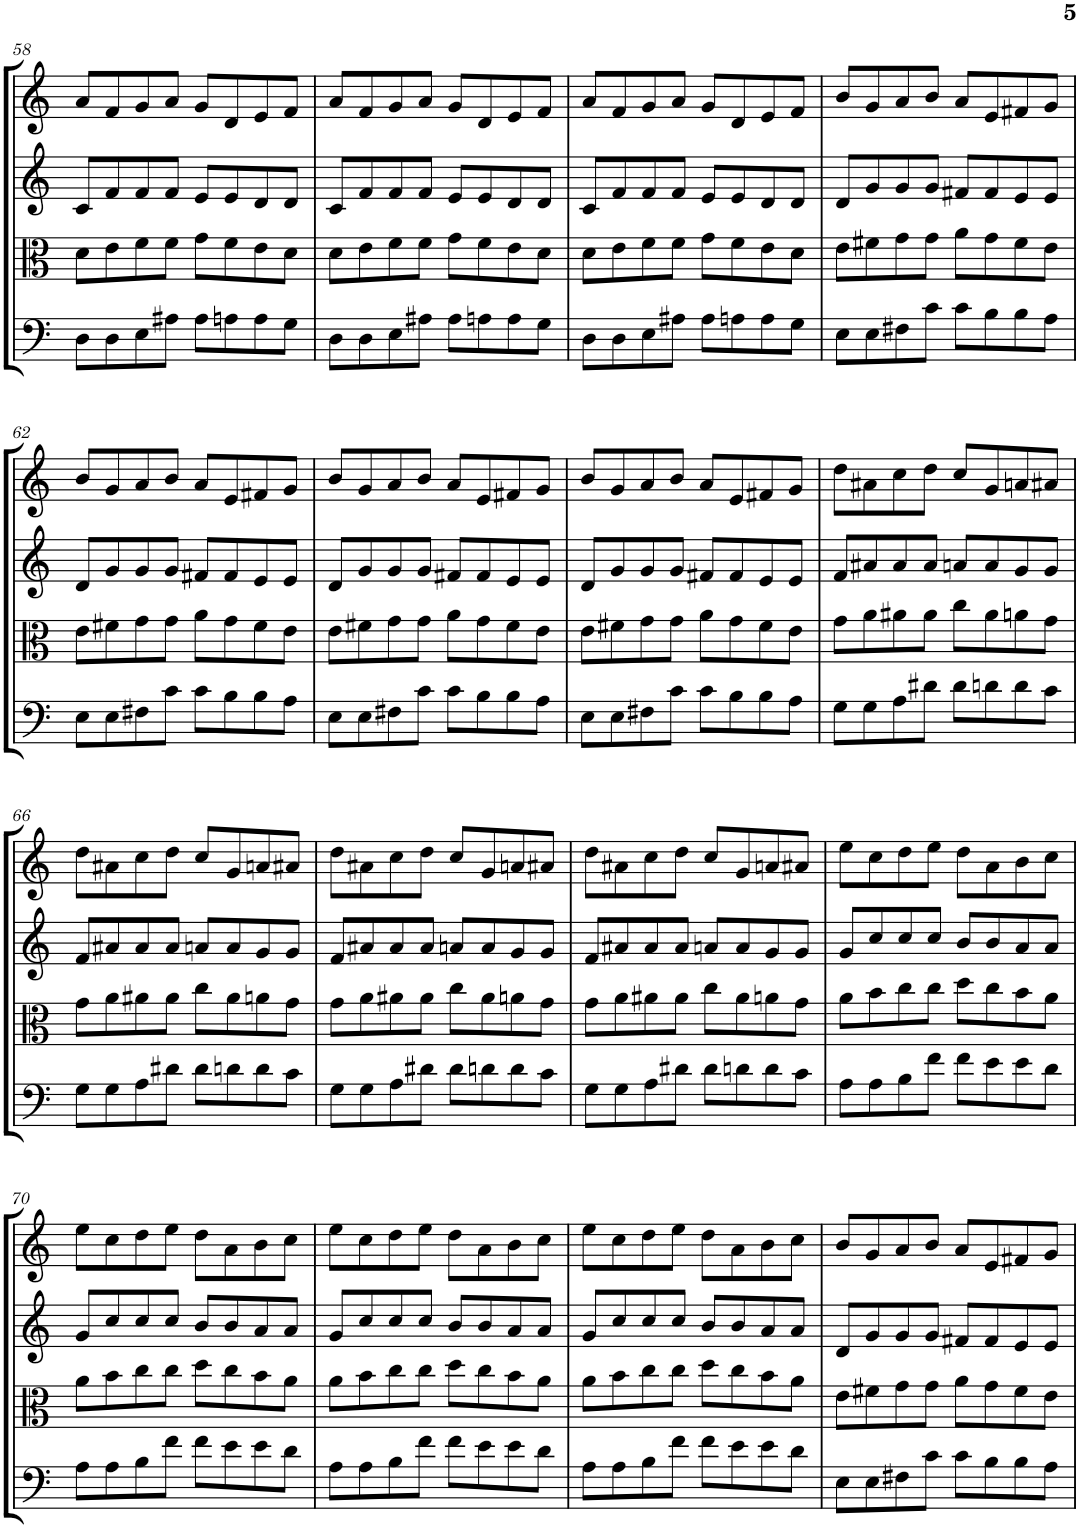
**kern	**kern	**kern	**kern
*part4	*part3	*part2	*part1
*staff4	*staff3	*staff2	*staff1
*I"Violoncello	*I"Viola	*I"Violin II	*I"Violin I
*I'Vc	*I'Vla	*I'Vln	*I'Vln
!!LO:PB:g=z
*clefF4	*clefC3	*clefG2	*clefG2
*k[]	*k[]	*k[]	*k[]
*M4/4	*M4/4	*M4/4	*M4/4
=58	=58	=58	=58
8D\L	8d\L	8c/L	8a/L
8D\	8e\	8f/	8f/
8E\	8f\	8f/	8g/
8A#X\J	8f\J	8f/J	8a/J
8A#\L	8g\L	8e/L	8g/L
8An\	8f\	8e/	8d/
8A\	8e\	8d/	8e/
8G\J	8d\J	8d/J	8f/J
=59	=59	=59	=59
8D\L	8d\L	8c/L	8a/L
8D\	8e\	8f/	8f/
8E\	8f\	8f/	8g/
8A#X\J	8f\J	8f/J	8a/J
8A#\L	8g\L	8e/L	8g/L
8An\	8f\	8e/	8d/
8A\	8e\	8d/	8e/
8G\J	8d\J	8d/J	8f/J
=60	=60	=60	=60
8D\L	8d\L	8c/L	8a/L
8D\	8e\	8f/	8f/
8E\	8f\	8f/	8g/
8A#X\J	8f\J	8f/J	8a/J
8A#\L	8g\L	8e/L	8g/L
8An\	8f\	8e/	8d/
8A\	8e\	8d/	8e/
8G\J	8d\J	8d/J	8f/J
=61	=61	=61	=61
8E\L	8e\L	8d/L	8b/L
8E\	8f#X\	8g/	8g/
8F#X\	8g\	8g/	8a/
8c\J	8g\J	8g/J	8b/J
8c\L	8a\L	8f#X/L	8a/L
8B\	8g\	8f#/	8e/
8B\	8f#\	8e/	8f#X/
8A\J	8e\J	8e/J	8g/J
!!LO:LB:g=z
=62	=62	=62	=62
8E\L	8e\L	8d/L	8b/L
8E\	8f#X\	8g/	8g/
8F#X\	8g\	8g/	8a/
8c\J	8g\J	8g/J	8b/J
8c\L	8a\L	8f#X/L	8a/L
8B\	8g\	8f#/	8e/
8B\	8f#\	8e/	8f#X/
8A\J	8e\J	8e/J	8g/J
=63	=63	=63	=63
8E\L	8e\L	8d/L	8b/L
8E\	8f#X\	8g/	8g/
8F#X\	8g\	8g/	8a/
8c\J	8g\J	8g/J	8b/J
8c\L	8a\L	8f#X/L	8a/L
8B\	8g\	8f#/	8e/
8B\	8f#\	8e/	8f#X/
8A\J	8e\J	8e/J	8g/J
=64	=64	=64	=64
8E\L	8e\L	8d/L	8b/L
8E\	8f#X\	8g/	8g/
8F#X\	8g\	8g/	8a/
8c\J	8g\J	8g/J	8b/J
8c\L	8a\L	8f#X/L	8a/L
8B\	8g\	8f#/	8e/
8B\	8f#\	8e/	8f#X/
8A\J	8e\J	8e/J	8g/J
=65	=65	=65	=65
8G\L	8g\L	8f/L	8dd\L
8G\	8a\	8a#X/	8a#X\
8A\	8a#X\	8a#/	8cc\
8d#X\J	8a#\J	8a#/J	8dd\J
8d#\L	8cc\L	8an/L	8cc/L
8dn\	8a#\	8a/	8g/
8d\	8an\	8g/	8an/
8c\J	8g\J	8g/J	8a#X/J
!!LO:LB:g=z
=66	=66	=66	=66
8G\L	8g\L	8f/L	8dd\L
8G\	8a\	8a#X/	8a#X\
8A\	8a#X\	8a#/	8cc\
8d#X\J	8a#\J	8a#/J	8dd\J
8d#\L	8cc\L	8an/L	8cc/L
8dn\	8a#\	8a/	8g/
8d\	8an\	8g/	8an/
8c\J	8g\J	8g/J	8a#X/J
=67	=67	=67	=67
8G\L	8g\L	8f/L	8dd\L
8G\	8a\	8a#X/	8a#X\
8A\	8a#X\	8a#/	8cc\
8d#X\J	8a#\J	8a#/J	8dd\J
8d#\L	8cc\L	8an/L	8cc/L
8dn\	8a#\	8a/	8g/
8d\	8an\	8g/	8an/
8c\J	8g\J	8g/J	8a#X/J
=68	=68	=68	=68
8G\L	8g\L	8f/L	8dd\L
8G\	8a\	8a#X/	8a#X\
8A\	8a#X\	8a#/	8cc\
8d#X\J	8a#\J	8a#/J	8dd\J
8d#\L	8cc\L	8an/L	8cc/L
8dn\	8a#\	8a/	8g/
8d\	8an\	8g/	8an/
8c\J	8g\J	8g/J	8a#X/J
=69	=69	=69	=69
8A\L	8a\L	8g/L	8ee\L
8A\	8b\	8cc/	8cc\
8B\	8cc\	8cc/	8dd\
8f\J	8cc\J	8cc/J	8ee\J
8f\L	8dd\L	8b/L	8dd\L
8e\	8cc\	8b/	8a\
8e\	8b\	8a/	8b\
8d\J	8a\J	8a/J	8cc\J
!!LO:LB:g=z
=70	=70	=70	=70
8A\L	8a\L	8g/L	8ee\L
8A\	8b\	8cc/	8cc\
8B\	8cc\	8cc/	8dd\
8f\J	8cc\J	8cc/J	8ee\J
8f\L	8dd\L	8b/L	8dd\L
8e\	8cc\	8b/	8a\
8e\	8b\	8a/	8b\
8d\J	8a\J	8a/J	8cc\J
=71	=71	=71	=71
8A\L	8a\L	8g/L	8ee\L
8A\	8b\	8cc/	8cc\
8B\	8cc\	8cc/	8dd\
8f\J	8cc\J	8cc/J	8ee\J
8f\L	8dd\L	8b/L	8dd\L
8e\	8cc\	8b/	8a\
8e\	8b\	8a/	8b\
8d\J	8a\J	8a/J	8cc\J
=72	=72	=72	=72
8A\L	8a\L	8g/L	8ee\L
8A\	8b\	8cc/	8cc\
8B\	8cc\	8cc/	8dd\
8f\J	8cc\J	8cc/J	8ee\J
8f\L	8dd\L	8b/L	8dd\L
8e\	8cc\	8b/	8a\
8e\	8b\	8a/	8b\
8d\J	8a\J	8a/J	8cc\J
=73	=73	=73	=73
8E\L	8e\L	8d/L	8b/L
8E\	8f#X\	8g/	8g/
8F#X\	8g\	8g/	8a/
8c\J	8g\J	8g/J	8b/J
8c\L	8a\L	8f#X/L	8a/L
8B\	8g\	8f#/	8e/
8B\	8f#\	8e/	8f#X/
8A\J	8e\J	8e/J	8g/J
=	=	=	=
*-	*-	*-	*-
